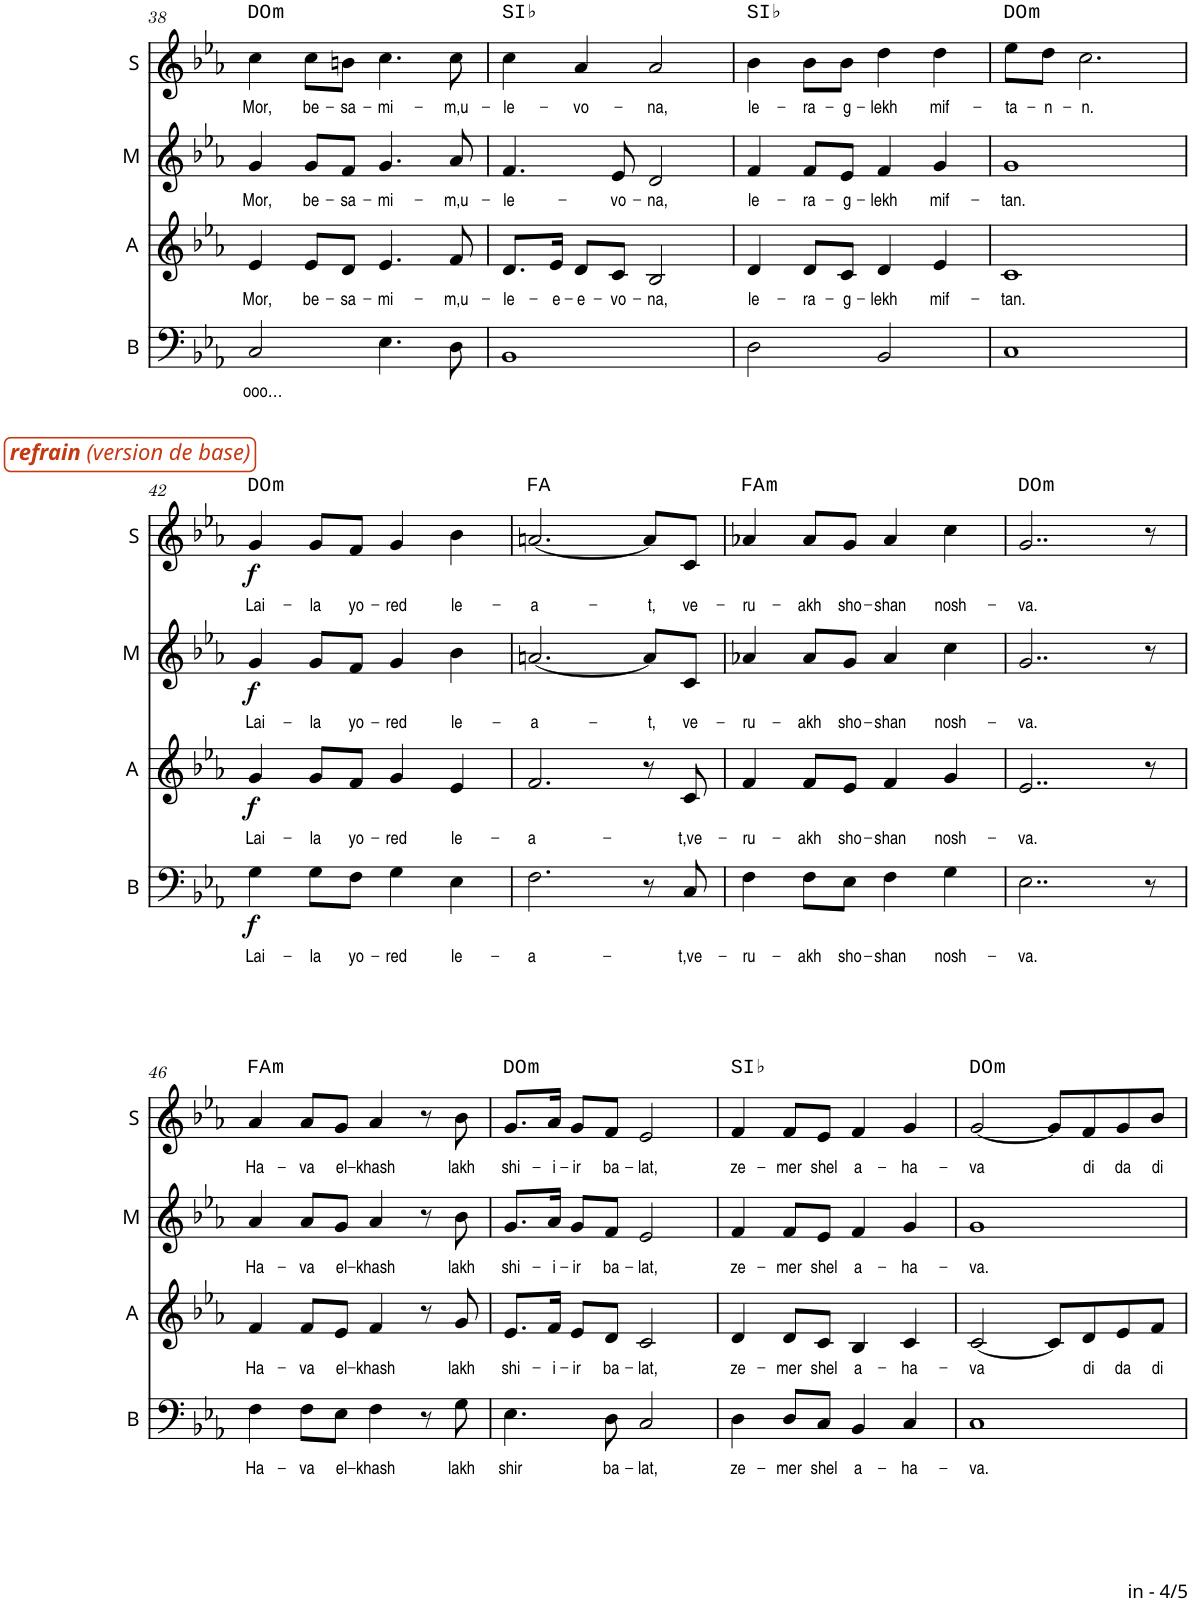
**kern	**text	**dynam	**kern	**text	**dynam	**kern	**text	**dynam	**kern	**text	**dynam	**harte
*part4	*part4	*part4	*part3	*part3	*part3	*part2	*part2	*part2	*part1	*part1	*part1	*part1
*staff4	*staff4	*staff4	*staff3	*staff3	*staff3	*staff2	*staff2	*staff2	*staff1	*staff1	*staff1	*
*I"B	*	*	*I"A	*	*	*I"M	*	*	*I"S	*	*	*
*I'B	*	*	*I'A	*	*	*I'M	*	*	*I'S	*	*	*
!!LO:PB:g=z
*clefF4	*	*	*clefG2	*	*	*clefG2	*	*	*clefG2	*	*	*
*k[b-e-a-]	*	*	*k[b-e-a-]	*	*	*k[b-e-a-]	*	*	*k[b-e-a-]	*	*	*
*M4/4	*	*	*M4/4	*	*	*M4/4	*	*	*M4/4	*	*	*
=38	=38	=38	=38	=38	=38	=38	=38	=38	=38	=38	=38	=38
!	!LO:LY:b	!	!	!LO:LY:b	!	!	!LO:LY:b	!	!	!LO:LY:b	!	!LO:H:kt=m
2C/	ooo…	.	4e-/	Mor,	.	4g/	Mor,	.	4cc\	Mor,	.	C:min
!	!	!	!	!LO:LY:b	!	!	!LO:LY:b	!	!	!LO:LY:b	!	!
.	.	.	8e-/L	be-	.	8g/L	be-	.	8cc\L	be-	.	.
!	!	!	!	!LO:LY:b	!	!	!LO:LY:b	!	!	!LO:LY:b	!	!
.	.	.	8d/J	-sa-	.	8f/J	-sa-	.	8bn\J	-sa-	.	.
!	!	!	!	!LO:LY:b	!	!	!LO:LY:b	!	!	!LO:LY:b	!	!
4.E-\	.	.	4.e-/	-mi-	.	4.g/	-mi-	.	4.cc\	-mi-	.	.
!	!	!	!	!LO:LY:b	!	!	!LO:LY:b	!	!	!LO:LY:b	!	!
8D\	.	.	8f/	-m,u-	.	8a-/	-m,u-	.	8cc\	-m,u-	.	.
=39	=39	=39	=39	=39	=39	=39	=39	=39	=39	=39	=39	=39
!	!	!	!	!LO:LY:b	!	!	!LO:LY:b	!	!	!LO:LY:b	!	!
1BB-	.	.	8.d/L	-le-	.	4.f/	-le-	.	4cc\	-le-	.	Bb:maj
!	!	!	!	!LO:LY:b	!	!	!	!	!	!	!	!
.	.	.	16e-/Jk	-e-	.	.	.	.	.	.	.	.
!	!	!	!	!LO:LY:b	!	!	!	!	!	!LO:LY:b	!	!
.	.	.	8d/L	-e-	.	.	.	.	4a-/	-vo-	.	.
!	!	!	!	!LO:LY:b	!	!	!LO:LY:b	!	!	!	!	!
.	.	.	8c/J	-vo-	.	8e-/	-vo-	.	.	.	.	.
!	!	!	!	!LO:LY:b	!	!	!LO:LY:b	!	!	!LO:LY:b	!	!
.	.	.	2B-/	-na,	.	2d/	-na,	.	2a-/	-na,	.	.
=40	=40	=40	=40	=40	=40	=40	=40	=40	=40	=40	=40	=40
!	!	!	!	!LO:LY:b	!	!	!LO:LY:b	!	!	!LO:LY:b	!	!
2D\	.	.	4d/	le-	.	4f/	le-	.	4b-\	le-	.	Bb:maj
!	!	!	!	!LO:LY:b	!	!	!LO:LY:b	!	!	!LO:LY:b	!	!
.	.	.	8d/L	-ra-	.	8f/L	-ra-	.	8b-\L	-ra-	.	.
!	!	!	!	!LO:LY:b	!	!	!LO:LY:b	!	!	!LO:LY:b	!	!
.	.	.	8c/J	-g-	.	8e-/J	-g-	.	8b-\J	-g-	.	.
!	!	!	!	!LO:LY:b	!	!	!LO:LY:b	!	!	!LO:LY:b	!	!
2BB-/	.	.	4d/	-lekh	.	4f/	-lekh	.	4dd\	-lekh	.	.
!	!	!	!	!LO:LY:b	!	!	!LO:LY:b	!	!	!LO:LY:b	!	!
.	.	.	4e-/	mif-	.	4g/	mif-	.	4dd\	mif-	.	.
=41	=41	=41	=41	=41	=41	=41	=41	=41	=41	=41	=41	=41
!	!	!	!	!LO:LY:b	!	!	!LO:LY:b	!	!	!LO:LY:b	!	!LO:H:kt=m
1C	.	.	1c	-tan.	.	1g	-tan.	.	8ee-\L	-ta-	.	C:min
!	!	!	!	!	!	!	!	!	!	!LO:LY:b	!	!
.	.	.	.	.	.	.	.	.	8dd\J	-n-	.	.
!	!	!	!	!	!	!	!	!	!	!LO:LY:b	!	!
.	.	.	.	.	.	.	.	.	2.cc\	-n.	.	.
!!LO:LB:g=z
!!LO:REH:place=s1:a:t=(version de base)
!!LO:REH:place=s1:a:Bi:color=#C53811:t=refrain
=42	=42	=42	=42	=42	=42	=42	=42	=42	=42	=42	=42	=42
!	!LO:LY:b	!LO:DY:b	!	!LO:LY:b	!LO:DY:b	!	!LO:LY:b	!LO:DY:b	!	!LO:LY:b	!LO:DY:b	!LO:H:kt=m
4G\	Lai-	f	4g/	Lai-	f	4g/	Lai-	f	4g/	Lai-	f	C:min
!	!LO:LY:b	!	!	!LO:LY:b	!	!	!LO:LY:b	!	!	!LO:LY:b	!	!
8G\L	-la	.	8g/L	-la	.	8g/L	-la	.	8g/L	-la	.	.
!	!LO:LY:b	!	!	!LO:LY:b	!	!	!LO:LY:b	!	!	!LO:LY:b	!	!
8F\J	yo-	.	8f/J	yo-	.	8f/J	yo-	.	8f/J	yo-	.	.
!	!LO:LY:b	!	!	!LO:LY:b	!	!	!LO:LY:b	!	!	!LO:LY:b	!	!
4G\	-red	.	4g/	-red	.	4g/	-red	.	4g/	-red	.	.
!	!LO:LY:b	!	!	!LO:LY:b	!	!	!LO:LY:b	!	!	!LO:LY:b	!	!
4E-\	le-	.	4e-/	le-	.	4b-\	le-	.	4b-\	le-	.	.
=43	=43	=43	=43	=43	=43	=43	=43	=43	=43	=43	=43	=43
!	!LO:LY:b	!	!	!LO:LY:b	!	!	!LO:LY:b	!	!	!LO:LY:b	!	!
2.F\	-a-	.	2.f/	-a-	.	[2.an/	-a-	.	[2.an/	-a-	.	F:maj
!	!	!	!	!	!	!	!LO:LY:b	!	!	!LO:LY:b	!	!
8r	.	.	8r	.	.	8a/L]	-t,	.	8a/L]	-t,	.	.
!	!LO:LY:b	!	!	!LO:LY:b	!	!	!LO:LY:b	!	!	!LO:LY:b	!	!
8C/	-t,ve-	.	8c/	-t,ve-	.	8c/J	-ve-	.	8c/J	-ve-	.	.
=44	=44	=44	=44	=44	=44	=44	=44	=44	=44	=44	=44	=44
!	!LO:LY:b	!	!	!LO:LY:b	!	!	!LO:LY:b	!	!	!LO:LY:b	!	!LO:H:kt=m
4F\	-ru-	.	4f/	-ru-	.	4a-X/	-ru-	.	4a-X/	-ru-	.	F:min
!	!LO:LY:b	!	!	!LO:LY:b	!	!	!LO:LY:b	!	!	!LO:LY:b	!	!
8F\L	-akh	.	8f/L	-akh	.	8a-/L	-akh	.	8a-/L	-akh	.	.
!	!LO:LY:b	!	!	!LO:LY:b	!	!	!LO:LY:b	!	!	!LO:LY:b	!	!
8E-\J	sho-	.	8e-/J	sho-	.	8g/J	sho-	.	8g/J	sho-	.	.
!	!LO:LY:b	!	!	!LO:LY:b	!	!	!LO:LY:b	!	!	!LO:LY:b	!	!
4F\	-shan	.	4f/	-shan	.	4a-/	-shan	.	4a-/	-shan	.	.
!	!LO:LY:b	!	!	!LO:LY:b	!	!	!LO:LY:b	!	!	!LO:LY:b	!	!
4G\	nosh-	.	4g/	nosh-	.	4cc\	nosh-	.	4cc\	nosh-	.	.
=45	=45	=45	=45	=45	=45	=45	=45	=45	=45	=45	=45	=45
!	!LO:LY:b	!	!	!LO:LY:b	!	!	!LO:LY:b	!	!	!LO:LY:b	!	!LO:H:kt=m
2..E-\	-va.	.	2..e-/	-va.	.	2..g/	-va.	.	2..g/	-va.	.	C:min
8r	.	.	8r	.	.	8r	.	.	8r	.	.	.
!!LO:LB:g=z
=46	=46	=46	=46	=46	=46	=46	=46	=46	=46	=46	=46	=46
!	!LO:LY:b	!	!	!LO:LY:b	!	!	!LO:LY:b	!	!	!LO:LY:b	!	!LO:H:kt=m
4F\	Ha-	.	4f/	Ha-	.	4a-/	Ha-	.	4a-/	Ha-	.	F:min
!	!LO:LY:b	!	!	!LO:LY:b	!	!	!LO:LY:b	!	!	!LO:LY:b	!	!
8F\L	-va	.	8f/L	-va	.	8a-/L	-va	.	8a-/L	-va	.	.
!	!LO:LY:b	!	!	!LO:LY:b	!	!	!LO:LY:b	!	!	!LO:LY:b	!	!
8E-\J	el-	.	8e-/J	el-	.	8g/J	el-	.	8g/J	el-	.	.
!	!LO:LY:b	!	!	!LO:LY:b	!	!	!LO:LY:b	!	!	!LO:LY:b	!	!
4F\	-khash	.	4f/	-khash	.	4a-/	-khash	.	4a-/	-khash	.	.
8r	.	.	8r	.	.	8r	.	.	8r	.	.	.
!	!LO:LY:b	!	!	!LO:LY:b	!	!	!LO:LY:b	!	!	!LO:LY:b	!	!
8G\	lakh	.	8g/	lakh	.	8b-\	lakh	.	8b-\	lakh	.	.
=47	=47	=47	=47	=47	=47	=47	=47	=47	=47	=47	=47	=47
!	!LO:LY:b	!	!	!LO:LY:b	!	!	!LO:LY:b	!	!	!LO:LY:b	!	!LO:H:kt=m
4.E-\	shir	.	8.e-/L	shi-	.	8.g/L	shi-	.	8.g/L	shi-	.	C:min
!	!	!	!	!LO:LY:b	!	!	!LO:LY:b	!	!	!LO:LY:b	!	!
.	.	.	16f/Jk	-i-	.	16a-/Jk	-i-	.	16a-/Jk	-i-	.	.
!	!	!	!	!LO:LY:b	!	!	!LO:LY:b	!	!	!LO:LY:b	!	!
.	.	.	8e-/L	-ir	.	8g/L	-ir	.	8g/L	-ir	.	.
!	!LO:LY:b	!	!	!LO:LY:b	!	!	!LO:LY:b	!	!	!LO:LY:b	!	!
8D\	ba-	.	8d/J	ba-	.	8f/J	ba-	.	8f/J	ba-	.	.
!	!LO:LY:b	!	!	!LO:LY:b	!	!	!LO:LY:b	!	!	!LO:LY:b	!	!
2C/	-lat,	.	2c/	-lat,	.	2e-/	-lat,	.	2e-/	-lat,	.	.
=48	=48	=48	=48	=48	=48	=48	=48	=48	=48	=48	=48	=48
!	!LO:LY:b	!	!	!LO:LY:b	!	!	!LO:LY:b	!	!	!LO:LY:b	!	!
4D\	ze-	.	4d/	ze-	.	4f/	ze-	.	4f/	ze-	.	Bb:maj
!	!LO:LY:b	!	!	!LO:LY:b	!	!	!LO:LY:b	!	!	!LO:LY:b	!	!
8D/L	-mer	.	8d/L	-mer	.	8f/L	-mer	.	8f/L	-mer	.	.
!	!LO:LY:b	!	!	!LO:LY:b	!	!	!LO:LY:b	!	!	!LO:LY:b	!	!
8C/J	shel	.	8c/J	shel	.	8e-/J	shel	.	8e-/J	shel	.	.
!	!LO:LY:b	!	!	!LO:LY:b	!	!	!LO:LY:b	!	!	!LO:LY:b	!	!
4BB-/	a-	.	4B-/	a-	.	4f/	a-	.	4f/	a-	.	.
!	!LO:LY:b	!	!	!LO:LY:b	!	!	!LO:LY:b	!	!	!LO:LY:b	!	!
4C/	-ha-	.	4c/	-ha-	.	4g/	-ha-	.	4g/	-ha-	.	.
=49	=49	=49	=49	=49	=49	=49	=49	=49	=49	=49	=49	=49
!	!LO:LY:b	!	!	!LO:LY:b	!	!	!LO:LY:b	!	!	!LO:LY:b	!	!LO:H:kt=m
1C	-va.	.	[2c/	-va	.	1g	-va.	.	[2g/	-va	.	C:min
.	.	.	8c/L]	.	.	.	.	.	8g/L]	.	.	.
!	!	!	!	!LO:LY:b	!	!	!	!	!	!LO:LY:b	!	!
.	.	.	8d/	-di	.	.	.	.	8f/	-di	.	.
!	!	!	!	!LO:LY:b	!	!	!	!	!	!LO:LY:b	!	!
.	.	.	8e-/	da	.	.	.	.	8g/	da	.	.
!	!	!	!	!LO:LY:b	!	!	!	!	!	!LO:LY:b	!	!
.	.	.	8f/J	di	.	.	.	.	8b-/J	di	.	.
=	=	=	=	=	=	=	=	=	=	=	=	=
*-	*-	*-	*-	*-	*-	*-	*-	*-	*-	*-	*-	*-
